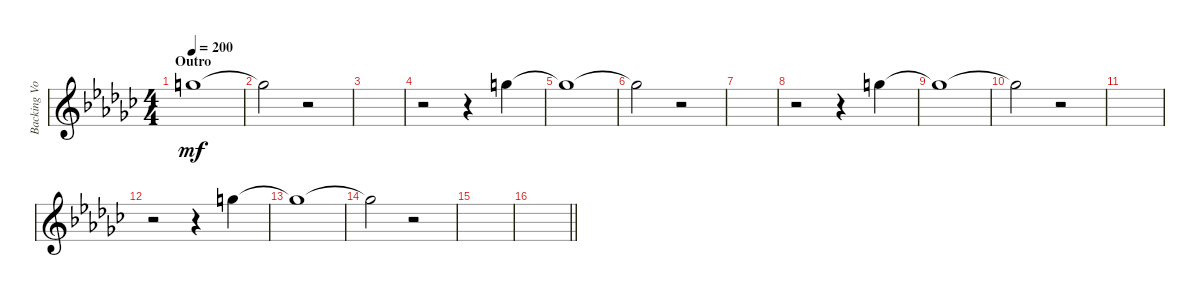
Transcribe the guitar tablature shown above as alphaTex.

\track ("Backing Vocals" "Backing Vo") {instrument distortionguitar}
\staff {score}
\tuning (Eb4 Bb3 Gb3 Db3 Ab2 Eb2) {hide}
\ts (4 4)
\section ("" "Outro")
\tempo 200
\clef g2
\ks ebminor
4.1{t}.1{dy mf} |
4.1{t}.2 r.2 |
|
r.2 r.4 4.1.4 |
4.1{t}.1 |
4.1{t}.2 r.2 |
|
r.2 r.4 4.1.4 |
4.1{t}.1 |
4.1{t}.2 r.2 |
|
r.2 r.4 4.1.4 |
4.1{t}.1 |
4.1{t}.2 r.2 |
|
\barLineRight lightlight
